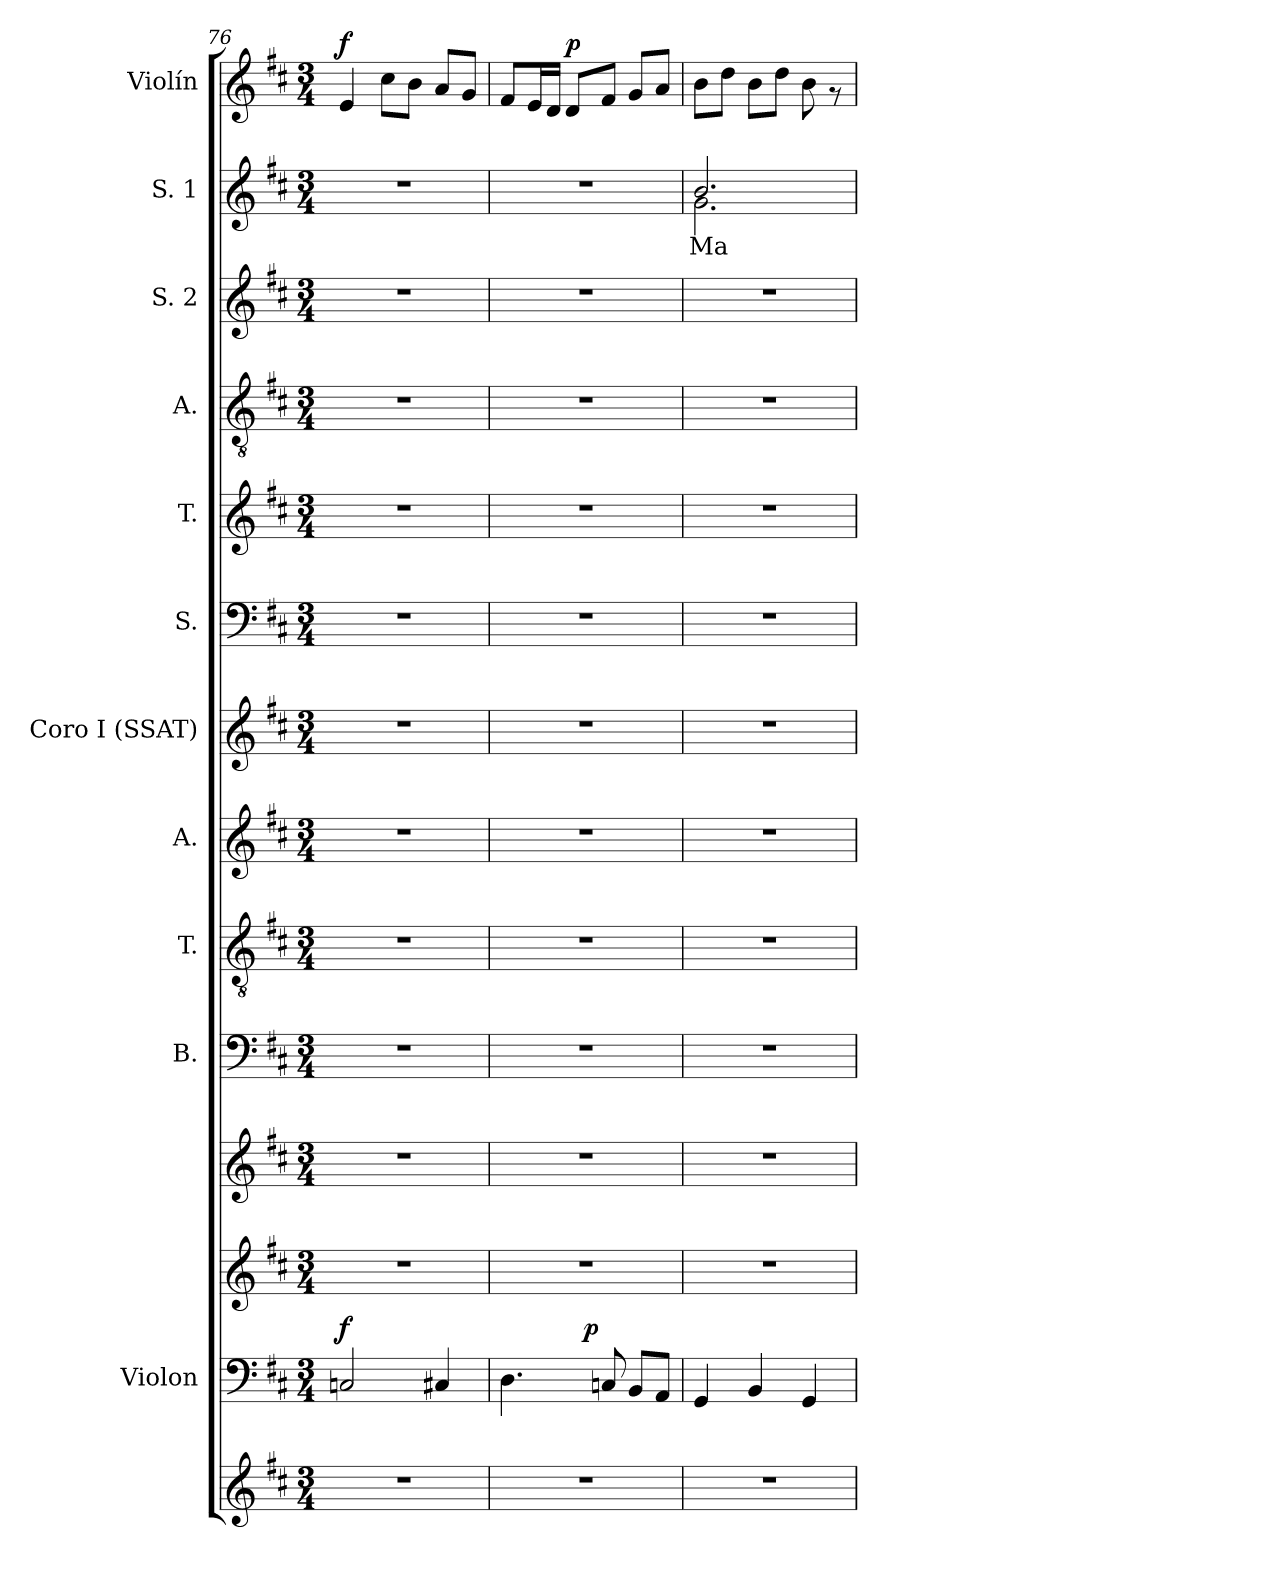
**kern	**kern	**dynam	**kern	**kern	**kern	**kern	**kern	**kern	**kern	**kern	**kern	**kern	**kern	**text	**kern	**dynam
*part14	*part13	*part13	*part12	*part11	*part10	*part9	*part8	*part7	*part6	*part5	*part4	*part3	*part2	*part2	*part1	*part1
*staff14	*staff13	*staff13	*staff12	*staff11	*staff10	*staff9	*staff8	*staff7	*staff6	*staff5	*staff4	*staff3	*staff2	*staff2	*staff1	*staff1
*	*I"Violon	*	*	*	*I"B.	*I"T.	*I"A.	*I"Coro I (SSAT)	*I"S.	*I"T.	*I"A.	*I"S. 2	*I"S. 1	*	*I"Violín	*
*	*I'Violon	*	*	*	*	*	*	*	*	*	*	*I'S. 2	*I'S. 1	*	*I'Violín	*
*clefG2	*clefF4	*	*clefG2	*clefG2	*clefF4	*clefGv2	*clefG2	*clefG2	*clefF4	*clefG2	*clefGv2	*clefG2	*clefG2	*	*clefG2	*
*k[f#c#]	*k[f#c#]	*	*k[f#c#]	*k[f#c#]	*k[f#c#]	*k[f#c#]	*k[f#c#]	*k[f#c#]	*k[f#c#]	*k[f#c#]	*k[f#c#]	*k[f#c#]	*k[f#c#]	*	*k[f#c#]	*
*D:	*D:	*	*D:	*D:	*D:	*D:	*D:	*D:	*D:	*D:	*D:	*D:	*D:	*	*D:	*
*M3/4	*M3/4	*	*M3/4	*M3/4	*M3/4	*M3/4	*M3/4	*M3/4	*M3/4	*M3/4	*M3/4	*M3/4	*M3/4	*	*M3/4	*
=76	=76	=76	=76	=76	=76	=76	=76	=76	=76	=76	=76	=76	=76	=76	=76	=76
!	!	!LO:DY:a	!	!	!	!	!	!	!	!	!	!	!	!	!	!LO:DY:a
2.r	2Cn/	f	2.r	2.r	2.r	2.r	2.r	2.r	2.r	2.r	2.r	2.r	2.r	.	4e/	f
.	.	.	.	.	.	.	.	.	.	.	.	.	.	.	8cc#\L	.
.	.	.	.	.	.	.	.	.	.	.	.	.	.	.	8b\J	.
.	4C#X/	.	.	.	.	.	.	.	.	.	.	.	.	.	8a/L	.
.	.	.	.	.	.	.	.	.	.	.	.	.	.	.	8g/J	.
!!LO:PB:g=z
=77	=77	=77	=77	=77	=77	=77	=77	=77	=77	=77	=77	=77	=77	=77	=77	=77
*	*^	*	*	*	*	*	*	*	*	*	*	*	*	*	*	*
2.r	4.D\	4ryy	.	2.r	2.r	2.r	2.r	2.r	2.r	2.r	2.r	2.r	2.r	2.r	.	8f#/L	.
.	.	.	.	.	.	.	.	.	.	.	.	.	.	.	.	16e/L	.
.	.	.	.	.	.	.	.	.	.	.	.	.	.	.	.	16d/JJ	.
!	!	!	!	!	!	!	!	!	!	!	!	!	!	!	!	!	!LO:DY:a
.	.	16ryy	.	.	.	.	.	.	.	.	.	.	.	.	.	8d/L	p
!	!	!	!LO:DY:a	!	!	!	!	!	!	!	!	!	!	!	!	!	!
.	.	4..ryy	p	.	.	.	.	.	.	.	.	.	.	.	.	.	.
.	8Cn/	.	.	.	.	.	.	.	.	.	.	.	.	.	.	8f#/J	.
.	8BB/L	.	.	.	.	.	.	.	.	.	.	.	.	.	.	8g/L	.
.	8AA/J	.	.	.	.	.	.	.	.	.	.	.	.	.	.	8a/J	.
=78	=78	=78	=78	=78	=78	=78	=78	=78	=78	=78	=78	=78	=78	=78	=78	=78	=78
*	*	*	*	*	*	*	*	*	*	*	*	*	*	*^	*	*	*
!	!	!	!	!	!	!	!	!	!	!	!	!	!	!	!	!LO:LY:b	!	!
*	*v	*v	*	*	*	*	*	*	*	*	*	*	*	*	*	*	*	*
2.r	4GG/	.	2.r	2.r	2.r	2.r	2.r	2.r	2.r	2.r	2.r	2.r	2.g\	2.b/	Ma-	8b\L	.
.	.	.	.	.	.	.	.	.	.	.	.	.	.	.	.	8dd\J	.
.	4BB/	.	.	.	.	.	.	.	.	.	.	.	.	.	.	8b\L	.
.	.	.	.	.	.	.	.	.	.	.	.	.	.	.	.	8dd\J	.
.	4GG/	.	.	.	.	.	.	.	.	.	.	.	.	.	.	8b\	.
.	.	.	.	.	.	.	.	.	.	.	.	.	.	.	.	8rf	.
*	*	*	*	*	*	*	*	*	*	*	*	*	*v	*v	*	*	*
=	=	=	=	=	=	=	=	=	=	=	=	=	=	=	=	=
*-	*-	*-	*-	*-	*-	*-	*-	*-	*-	*-	*-	*-	*-	*-	*-	*-
